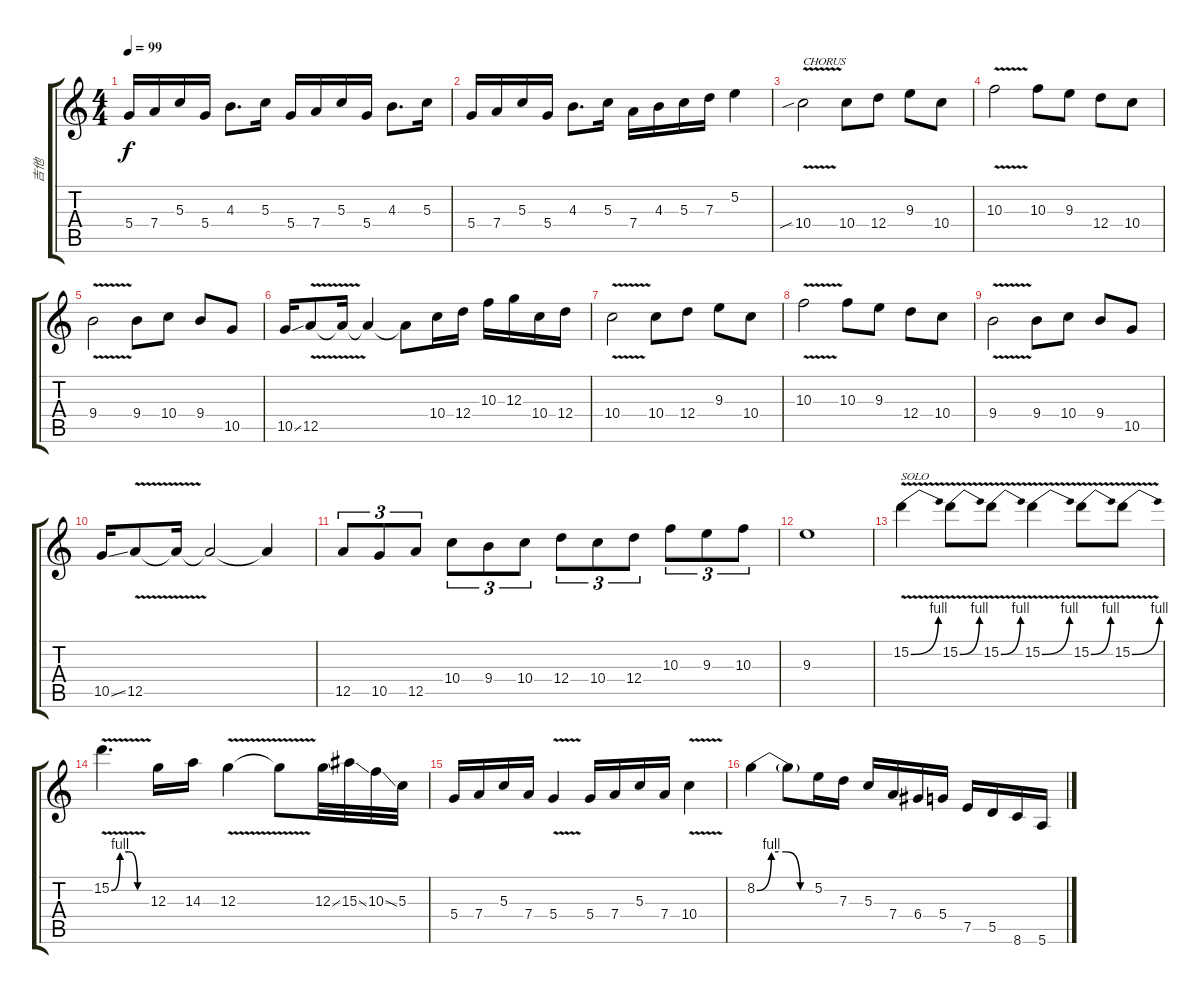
\track ("吉他" "吉他") {instrument overdrivenguitar}
\staff {score tabs}
\tuning (E4 B3 G3 D3 A2 E2) {hide}
\ts (4 4)
\tempo 99
\clef g2
\ks c
5.4.16{dy f} 7.4.16 5.3.16 5.4.16 4.3.8{d} 5.3.16 5.4.16 7.4.16 5.3.16 5.4.16 4.3.8{d} 5.3.16 |
5.4.16 7.4.16 5.3.16 5.4.16 4.3.8{d} 5.3.16 7.4.16 4.3.16 5.3.16 7.3.16 5.2.4 |
10.4{v sib}.2{txt "CHORUS"} 10.4.8 12.4.8 9.3.8 10.4.8 |
10.3{v}.2{volume 14} 10.3.8 9.3.8 12.4.8 10.4.8 |
9.4{v}.2{volume 10} 9.4.8 10.4.8 9.4.8 10.5.8 |
10.5{ss}.16 12.5{v}.8 12.5{t}.16 12.5{t}.4 12.5{t}.8 10.4.16{volume 14} 12.4.16 10.3.16 12.3.16 10.4.16 12.4.16 |
10.4{v}.2{volume 10} 10.4.8 12.4.8 9.3.8 10.4.8 |
10.3{v}.2{volume 14} 10.3.8 9.3.8 12.4.8 10.4.8 |
9.4{v}.2{volume 10} 9.4.8 10.4.8 9.4.8 10.5.8 |
10.5{ss}.16 12.5{v}.8 12.5{t}.16 12.5{t}.2 12.5{t}.4 |
12.5.8{tu (3 2)} 10.5.8{tu (3 2)} 12.5.8{tu (3 2)} 10.4.8{tu (3 2)} 9.4.8{tu (3 2)} 10.4.8{tu (3 2)} 12.4.8{tu (3 2)} 10.4.8{tu (3 2)} 12.4.8{tu (3 2)} 10.3.8{tu (3 2)} 9.3.8{tu (3 2)} 10.3.8{tu (3 2)} |
9.3.1 |
15.2{be (bend 0 0 60 4) v}.4{txt "SOLO" volume 16} 15.2{be (bend 0 0 60 4) v}.8 15.2{be (bend 0 0 60 4) v}.8 15.2{be (bend 0 0 60 4) v}.4 15.2{be (bend 0 0 60 4) v}.8 15.2{be (bend 0 0 60 4) v}.8 |
15.2{be (custom 0 0 15 4 30 4 45 0 60 0) v}.4{d} 12.3.16 14.3.16 12.3{v}.4 12.3{t}.8 12.3{ss}.32 15.3{ss}.32 10.3{ss}.32 5.3.32 |
5.4.16 7.4.16 5.3.16 7.4.16 5.4{v}.4 5.4.16 7.4.16 5.3.16 7.4.16 10.4{v}.4 |
8.2{be (custom 0 0 15 4 30 4 45 0 60 0)}.4 8.2{t}.8 5.2.16 7.3.16 5.3.16 7.4.16 6.4.16 5.4.16 7.5.16 5.5.16 8.6.16 5.6.16
